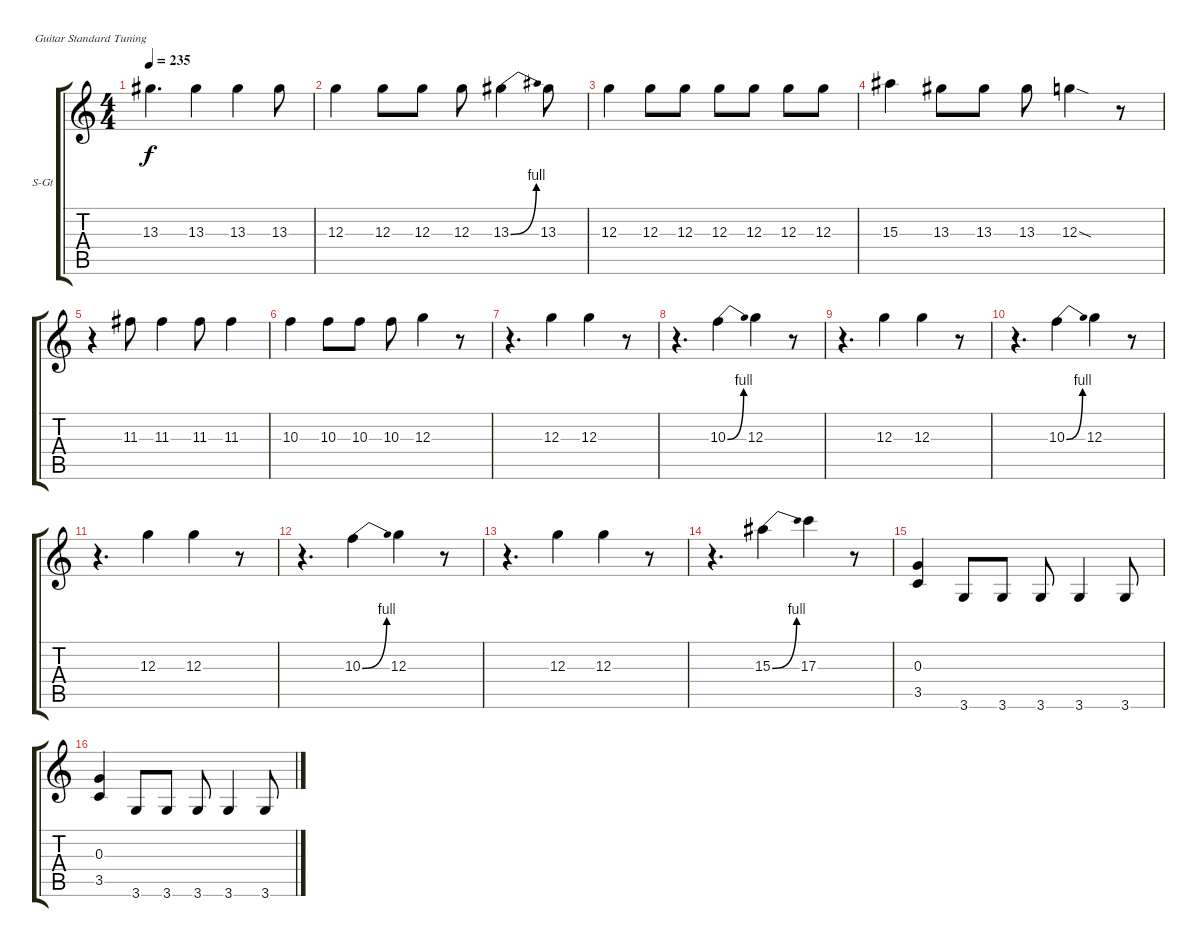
\defaultSystemsLayout 4
\bracketExtendMode groupsimilarinstruments
\firstSystemTrackNameOrientation horizontal
\otherSystemsTrackNameOrientation horizontal
\track ("Steel Guitar" "S-Gt") {instrument acousticguitarsteel}
\staff {score tabs}
\tuning (E4 B3 G3 D3 A2 E2)
\ts (4 4)
\tempo 235
\clef g2
\scale
0.178466
\ks c
13.3.4{d dy f} 13.3.4 13.3.4 13.3.8 |
\scale
0.249263 12.3.4 12.3.8 12.3.8 12.3.8 13.3{be (bend 0 0 60 4)}.4 13.3.8 |
\scale
0.221239 12.3.4 12.3.8 12.3.8 12.3.8 12.3.8 12.3.8 12.3.8 |
\scale
0.231467 15.3.4 13.3.8 13.3.8 13.3.8 12.3{sod}.4 r.8 |
\scale
0.196672 r.4 11.3.8 11.3.4 11.3.8 11.3.4 |
\scale
0.2118 10.3.4 10.3.8 10.3.8 10.3.8 12.3.4 r.8 |
\scale
0.18003 r.4{d} 12.3.4 12.3.4 r.8 |
\scale
0.18003 r.4{d} 10.3{be (bend 0 0 60 4)}.4 12.3.4 r.8 |
\scale
0.2 r.4{d} 12.3.4 12.3.4 r.8 |
\scale
0.2 r.4{d} 10.3{be (bend 0 0 60 4)}.4 12.3.4 r.8 |
\scale
0.2 r.4{d} 12.3.4 12.3.4 r.8 |
\scale
0.2 r.4{d} 10.3{be (bend 0 0 60 4)}.4 12.3.4 r.8 |
\scale
0.2 r.4{d} 12.3.4 12.3.4 r.8 |
\scale
0.158455 r.4{d} 15.3{be (bend 0 0 60 4)}.4 17.3.4 r.8 |
\scale
0.186418 (0.3 3.5).4 3.6.8 3.6.8 3.6.8 3.6.4 3.6.8 |
\scale
0.186418 (0.3 3.5).4 3.6.8 3.6.8 3.6.8 3.6.4 3.6.8
